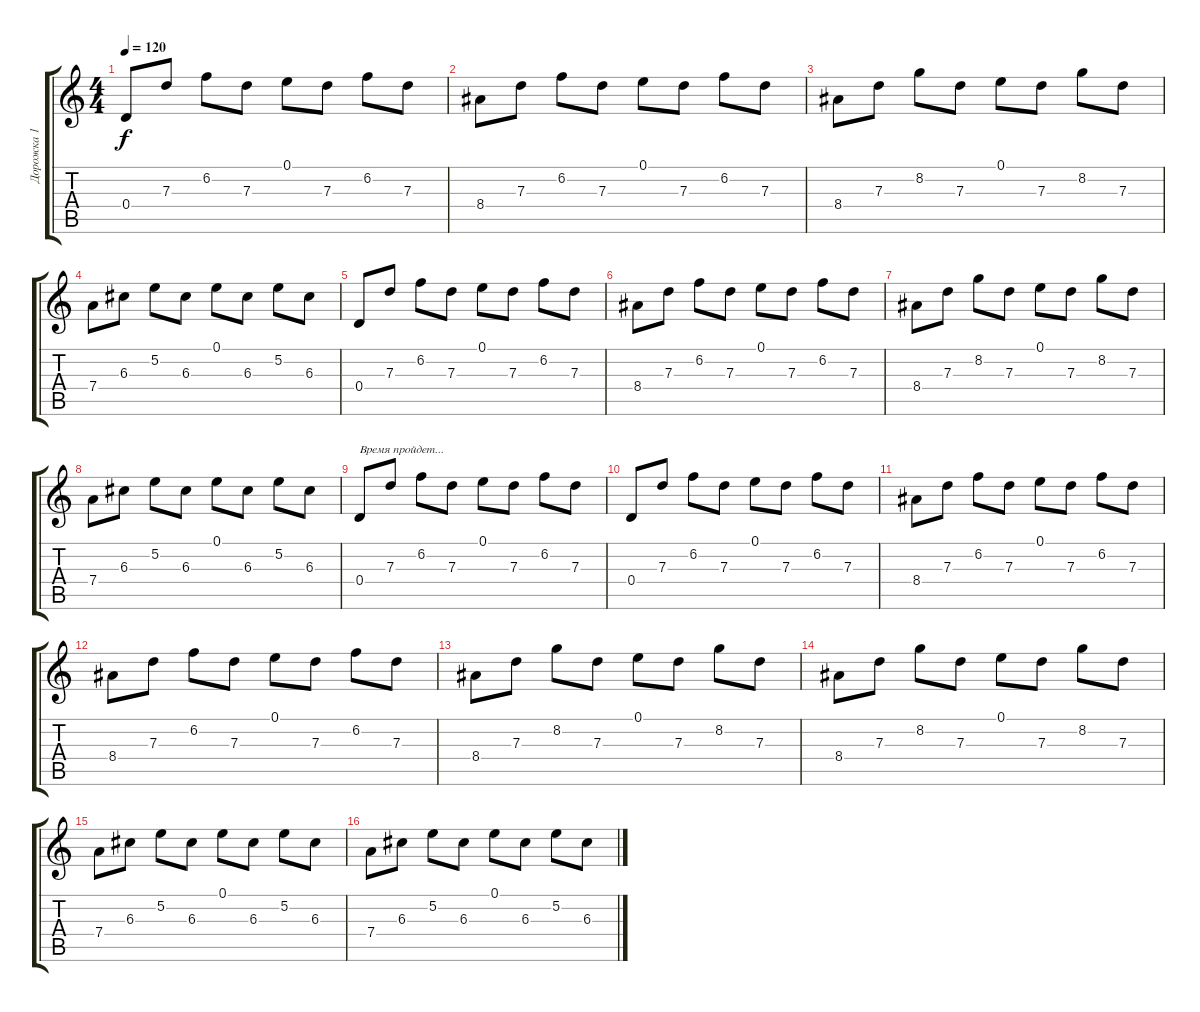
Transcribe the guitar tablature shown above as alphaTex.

\track ("Дорожка 1" "Дорожка 1") {instrument acousticguitarsteel}
\staff {score tabs}
\tuning (E4 B3 G3 D3 A2 E2) {hide}
\ts (4 4)
\tempo 120
\clef g2
\ks c
0.4.8{dy f} 7.3.8 6.2.8 7.3.8 0.1.8 7.3.8 6.2.8 7.3.8 |
8.4.8 7.3.8 6.2.8 7.3.8 0.1.8 7.3.8 6.2.8 7.3.8 |
8.4.8 7.3.8 8.2.8 7.3.8 0.1.8 7.3.8 8.2.8 7.3.8 |
7.4.8 6.3.8 5.2.8 6.3.8 0.1.8 6.3.8 5.2.8 6.3.8 |
0.4.8 7.3.8 6.2.8 7.3.8 0.1.8 7.3.8 6.2.8 7.3.8 |
8.4.8 7.3.8 6.2.8 7.3.8 0.1.8 7.3.8 6.2.8 7.3.8 |
8.4.8 7.3.8 8.2.8 7.3.8 0.1.8 7.3.8 8.2.8 7.3.8 |
7.4.8 6.3.8 5.2.8 6.3.8 0.1.8 6.3.8 5.2.8 6.3.8 |
0.4.8{txt "Время пройдет..."} 7.3.8 6.2.8 7.3.8 0.1.8 7.3.8 6.2.8 7.3.8 |
0.4.8 7.3.8 6.2.8 7.3.8 0.1.8 7.3.8 6.2.8 7.3.8 |
8.4.8 7.3.8 6.2.8 7.3.8 0.1.8 7.3.8 6.2.8 7.3.8 |
8.4.8 7.3.8 6.2.8 7.3.8 0.1.8 7.3.8 6.2.8 7.3.8 |
8.4.8 7.3.8 8.2.8 7.3.8 0.1.8 7.3.8 8.2.8 7.3.8 |
8.4.8 7.3.8 8.2.8 7.3.8 0.1.8 7.3.8 8.2.8 7.3.8 |
7.4.8 6.3.8 5.2.8 6.3.8 0.1.8 6.3.8 5.2.8 6.3.8 |
7.4.8 6.3.8 5.2.8 6.3.8 0.1.8 6.3.8 5.2.8 6.3.8
